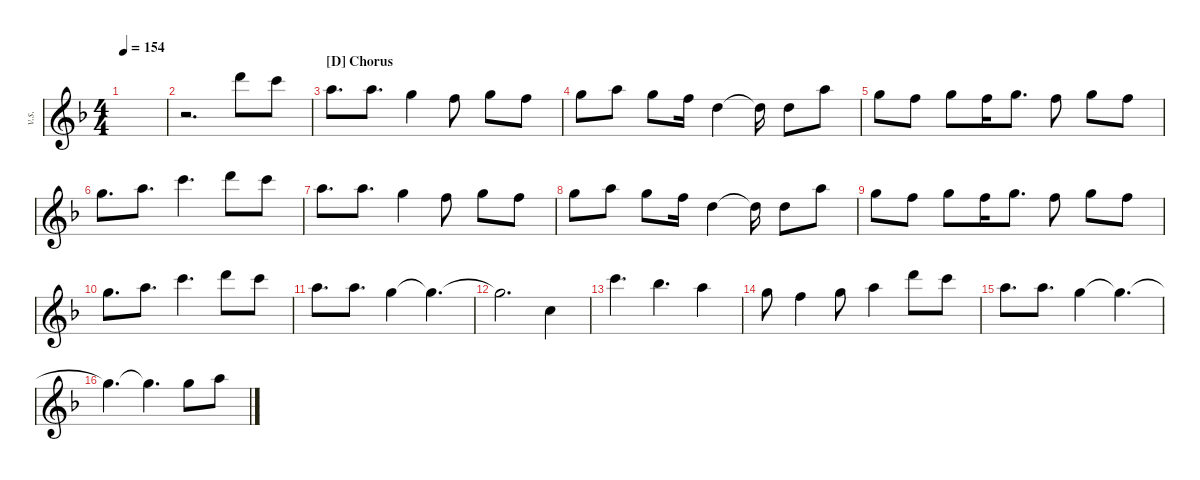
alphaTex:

\defaultSystemsLayout 4
\hideDynamics
\bracketExtendMode nobrackets
\otherSystemsTrackNameOrientation horizontal
\track ("Vocal Soon" "v.s.") {instrument distortionguitar}
\staff {score}
\tuning (D4 A3 F3 C3 G2 C2)
\ts (4 4)
\tempo 154
\clef g2
\ks dminor
|
r.2{d} 12.1.8 10.1.8 |
\section ("D" "Chorus")
7.1.8{d} 7.1.8{d} 5.1.4 3.1.8 5.1.8 3.1.8 |
5.1.8 7.1.8 5.1.8 3.1.16 0.1.4 0.1{t}.16 0.1.8 7.1.8 |
5.1.8 3.1.8 5.1.8 3.1.16 5.1.8{d} 3.1.8 5.1.8 3.1.8 |
5.1.8{d} 7.1.8{d} 10.1.4{d} 12.1.8 10.1.8 |
7.1.8{d} 7.1.8{d} 5.1.4 3.1.8 5.1.8 3.1.8 |
5.1.8 7.1.8 5.1.8 3.1.16 0.1.4 0.1{t}.16 0.1.8 7.1.8 |
5.1.8 3.1.8 5.1.8 3.1.16 5.1.8{d} 3.1.8 5.1.8 3.1.8 |
5.1.8{d} 7.1.8{d} 10.1.4{d} 12.1.8 10.1.8 |
7.1.8{d} 7.1.8{d} 5.1.4 5.1{t}.4{d} |
5.1{t}.2{d} 3.2.4 |
10.1.4{d} 8.1.4{d} 7.1.4 |
5.1.8 3.1.4 5.1.8 7.1.4 12.1.8 10.1.8 |
7.1.8{d} 7.1.8{d} 5.1.4 5.1{t}.4{d} |
5.1{t}.4{d} 5.1{t}.4{d} 5.1.8 7.1.8
